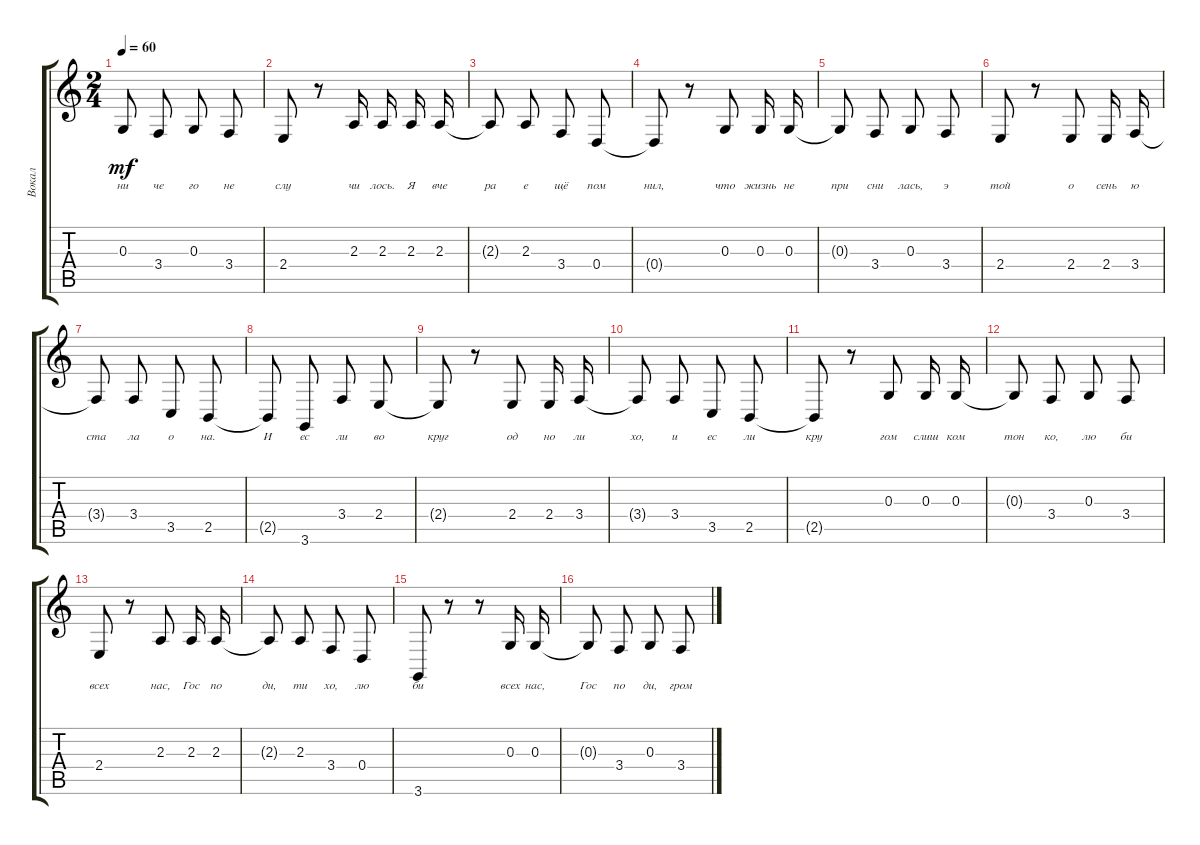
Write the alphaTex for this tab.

\track ("Вокал" "Вокал") {instrument brightacousticpiano}
\staff {score tabs}
\tuning (E4 B3 G3 D3 A2 E2) {hide}
\ts (2 4)
\tempo 60
\clef g2
\ks c
0.3{t}.8{lyrics (0 "ни") lyrics (1 "") lyrics (2 "") lyrics (3 "") lyrics (4 "") dy mf beam split} 3.4.8{lyrics (0 "че") lyrics (1 "") lyrics (2 "") lyrics (3 "") lyrics (4 "") beam split} 0.3.8{lyrics (0 "го") lyrics (1 "") lyrics (2 "") lyrics (3 "") lyrics (4 "") beam split} 3.4.8{lyrics (0 "не") lyrics (1 "") lyrics (2 "") lyrics (3 "") lyrics (4 "")} |
2.4.8{lyrics (0 "слу") lyrics (1 "") lyrics (2 "") lyrics (3 "") lyrics (4 "")} r.8 2.3.16{lyrics (0 "чи") lyrics (1 "") lyrics (2 "") lyrics (3 "") lyrics (4 "") beam split} 2.3.16{lyrics (0 "лось.") lyrics (1 "") lyrics (2 "") lyrics (3 "") lyrics (4 "") beam split} 2.3.16{lyrics (0 "Я") lyrics (1 "") lyrics (2 "") lyrics (3 "") lyrics (4 "") beam split} 2.3.16{lyrics (0 "вче") lyrics (1 "") lyrics (2 "") lyrics (3 "") lyrics (4 "")} |
2.3{t}.8{lyrics (0 "ра") lyrics (1 "") lyrics (2 "") lyrics (3 "") lyrics (4 "") beam split} 2.3.8{lyrics (0 "е") lyrics (1 "") lyrics (2 "") lyrics (3 "") lyrics (4 "") beam split} 3.4.8{lyrics (0 "щё") lyrics (1 "") lyrics (2 "") lyrics (3 "") lyrics (4 "") beam split} 0.4.8{lyrics (0 "пом") lyrics (1 "") lyrics (2 "") lyrics (3 "") lyrics (4 "")} |
0.4{t}.8{lyrics (0 "нил,") lyrics (1 "") lyrics (2 "") lyrics (3 "") lyrics (4 "")} r.8 0.3.8{lyrics (0 "что") lyrics (1 "") lyrics (2 "") lyrics (3 "") lyrics (4 "") beam split} 0.3.16{lyrics (0 "жизнь") lyrics (1 "") lyrics (2 "") lyrics (3 "") lyrics (4 "") beam split} 0.3.16{lyrics (0 "не") lyrics (1 "") lyrics (2 "") lyrics (3 "") lyrics (4 "")} |
0.3{t}.8{lyrics (0 "при") lyrics (1 "") lyrics (2 "") lyrics (3 "") lyrics (4 "") beam split} 3.4.8{lyrics (0 "сни") lyrics (1 "") lyrics (2 "") lyrics (3 "") lyrics (4 "") beam split} 0.3.8{lyrics (0 "лась,") lyrics (1 "") lyrics (2 "") lyrics (3 "") lyrics (4 "") beam split} 3.4.8{lyrics (0 "э") lyrics (1 "") lyrics (2 "") lyrics (3 "") lyrics (4 "")} |
2.4.8{lyrics (0 "той") lyrics (1 "") lyrics (2 "") lyrics (3 "") lyrics (4 "")} r.8 2.4.8{lyrics (0 "о") lyrics (1 "") lyrics (2 "") lyrics (3 "") lyrics (4 "") beam split} 2.4.16{lyrics (0 "сень") lyrics (1 "") lyrics (2 "") lyrics (3 "") lyrics (4 "") beam split} 3.4.16{lyrics (0 "ю") lyrics (1 "") lyrics (2 "") lyrics (3 "") lyrics (4 "")} |
3.4{t}.8{lyrics (0 "ста") lyrics (1 "") lyrics (2 "") lyrics (3 "") lyrics (4 "") beam split} 3.4.8{lyrics (0 "ла") lyrics (1 "") lyrics (2 "") lyrics (3 "") lyrics (4 "") beam split} 3.5.8{lyrics (0 "о") lyrics (1 "") lyrics (2 "") lyrics (3 "") lyrics (4 "") beam split} 2.5.8{lyrics (0 "на.") lyrics (1 "") lyrics (2 "") lyrics (3 "") lyrics (4 "")} |
2.5{t}.8{lyrics (0 "И") lyrics (1 "") lyrics (2 "") lyrics (3 "") lyrics (4 "") beam split} 3.6.8{lyrics (0 "ес") lyrics (1 "") lyrics (2 "") lyrics (3 "") lyrics (4 "") beam split} 3.4.8{lyrics (0 "ли") lyrics (1 "") lyrics (2 "") lyrics (3 "") lyrics (4 "") beam split} 2.4.8{lyrics (0 "во") lyrics (1 "") lyrics (2 "") lyrics (3 "") lyrics (4 "")} |
2.4{t}.8{lyrics (0 "круг") lyrics (1 "") lyrics (2 "") lyrics (3 "") lyrics (4 "")} r.8 2.4.8{lyrics (0 "од") lyrics (1 "") lyrics (2 "") lyrics (3 "") lyrics (4 "") beam split} 2.4.16{lyrics (0 "но") lyrics (1 "") lyrics (2 "") lyrics (3 "") lyrics (4 "") beam split} 3.4.16{lyrics (0 "ли") lyrics (1 "") lyrics (2 "") lyrics (3 "") lyrics (4 "")} |
3.4{t}.8{lyrics (0 "хо,") lyrics (1 "") lyrics (2 "") lyrics (3 "") lyrics (4 "") beam split} 3.4.8{lyrics (0 "и") lyrics (1 "") lyrics (2 "") lyrics (3 "") lyrics (4 "") beam split} 3.5.8{lyrics (0 "ес") lyrics (1 "") lyrics (2 "") lyrics (3 "") lyrics (4 "") beam split} 2.5.8{lyrics (0 "ли") lyrics (1 "") lyrics (2 "") lyrics (3 "") lyrics (4 "")} |
2.5{t}.8{lyrics (0 "кру") lyrics (1 "") lyrics (2 "") lyrics (3 "") lyrics (4 "")} r.8 0.3.8{lyrics (0 "гом") lyrics (1 "") lyrics (2 "") lyrics (3 "") lyrics (4 "") beam split} 0.3.16{lyrics (0 "слиш") lyrics (1 "") lyrics (2 "") lyrics (3 "") lyrics (4 "") beam split} 0.3.16{lyrics (0 "ком") lyrics (1 "") lyrics (2 "") lyrics (3 "") lyrics (4 "")} |
0.3{t}.8{lyrics (0 "тон") lyrics (1 "") lyrics (2 "") lyrics (3 "") lyrics (4 "") beam split} 3.4.8{lyrics (0 "ко,") lyrics (1 "") lyrics (2 "") lyrics (3 "") lyrics (4 "") beam split} 0.3.8{lyrics (0 "лю") lyrics (1 "") lyrics (2 "") lyrics (3 "") lyrics (4 "") beam split} 3.4.8{lyrics (0 "би") lyrics (1 "") lyrics (2 "") lyrics (3 "") lyrics (4 "")} |
2.4.8{lyrics (0 "всех") lyrics (1 "") lyrics (2 "") lyrics (3 "") lyrics (4 "")} r.8 2.3.8{lyrics (0 "нас,") lyrics (1 "") lyrics (2 "") lyrics (3 "") lyrics (4 "") beam split} 2.3.16{lyrics (0 "Гос") lyrics (1 "") lyrics (2 "") lyrics (3 "") lyrics (4 "") beam split} 2.3.16{lyrics (0 "по") lyrics (1 "") lyrics (2 "") lyrics (3 "") lyrics (4 "")} |
2.3{t}.8{lyrics (0 "ди,") lyrics (1 "") lyrics (2 "") lyrics (3 "") lyrics (4 "") beam split} 2.3.8{lyrics (0 "ти") lyrics (1 "") lyrics (2 "") lyrics (3 "") lyrics (4 "") beam split} 3.4.8{lyrics (0 "хо,") lyrics (1 "") lyrics (2 "") lyrics (3 "") lyrics (4 "") beam split} 0.4.8{lyrics (0 "лю") lyrics (1 "") lyrics (2 "") lyrics (3 "") lyrics (4 "")} |
3.6.8{lyrics (0 "би") lyrics (1 "") lyrics (2 "") lyrics (3 "") lyrics (4 "")} r.8 r.8 0.3.16{lyrics (0 "всех") lyrics (1 "") lyrics (2 "") lyrics (3 "") lyrics (4 "") beam split} 0.3.16{lyrics (0 "нас,") lyrics (1 "") lyrics (2 "") lyrics (3 "") lyrics (4 "")} |
0.3{t}.8{lyrics (0 "Гос") lyrics (1 "") lyrics (2 "") lyrics (3 "") lyrics (4 "") beam split} 3.4.8{lyrics (0 "по") lyrics (1 "") lyrics (2 "") lyrics (3 "") lyrics (4 "") beam split} 0.3.8{lyrics (0 "ди,") lyrics (1 "") lyrics (2 "") lyrics (3 "") lyrics (4 "") beam split} 3.4.8{lyrics (0 "гром") lyrics (1 "") lyrics (2 "") lyrics (3 "") lyrics (4 "")}
